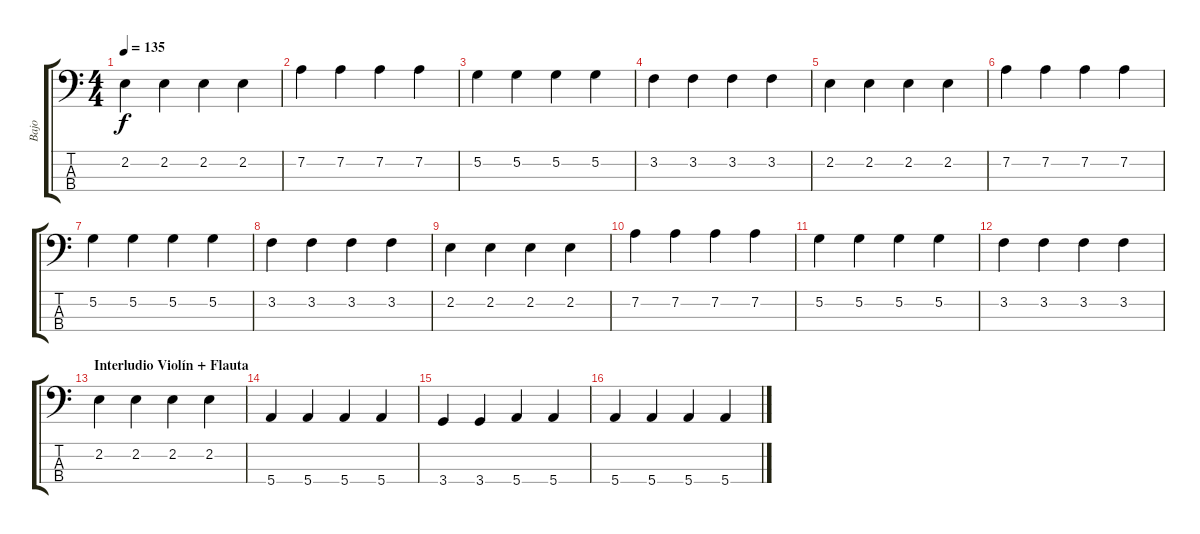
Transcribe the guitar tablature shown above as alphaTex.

\track ("Bajo" "Bajo") {instrument electricbassfinger}
\staff {score tabs}
\tuning (G2 D2 A1 E1) {hide}
\ts (4 4)
\tempo 135
\clef f4
\ks c
2.2.4{dy f} 2.2.4 2.2.4 2.2.4 |
7.2.4 7.2.4 7.2.4 7.2.4 |
5.2.4 5.2.4 5.2.4 5.2.4 |
3.2.4 3.2.4 3.2.4 3.2.4 |
2.2.4 2.2.4 2.2.4 2.2.4 |
7.2.4 7.2.4 7.2.4 7.2.4 |
5.2.4 5.2.4 5.2.4 5.2.4 |
3.2.4 3.2.4 3.2.4 3.2.4 |
2.2.4 2.2.4 2.2.4 2.2.4 |
7.2.4 7.2.4 7.2.4 7.2.4 |
5.2.4 5.2.4 5.2.4 5.2.4 |
3.2.4 3.2.4 3.2.4 3.2.4 |
\section ("" "Interludio Violín + Flauta")
2.2.4 2.2.4 2.2.4 2.2.4 |
5.4.4 5.4.4 5.4.4 5.4.4 |
3.4.4 3.4.4 5.4.4 5.4.4 |
5.4.4 5.4.4 5.4.4 5.4.4
